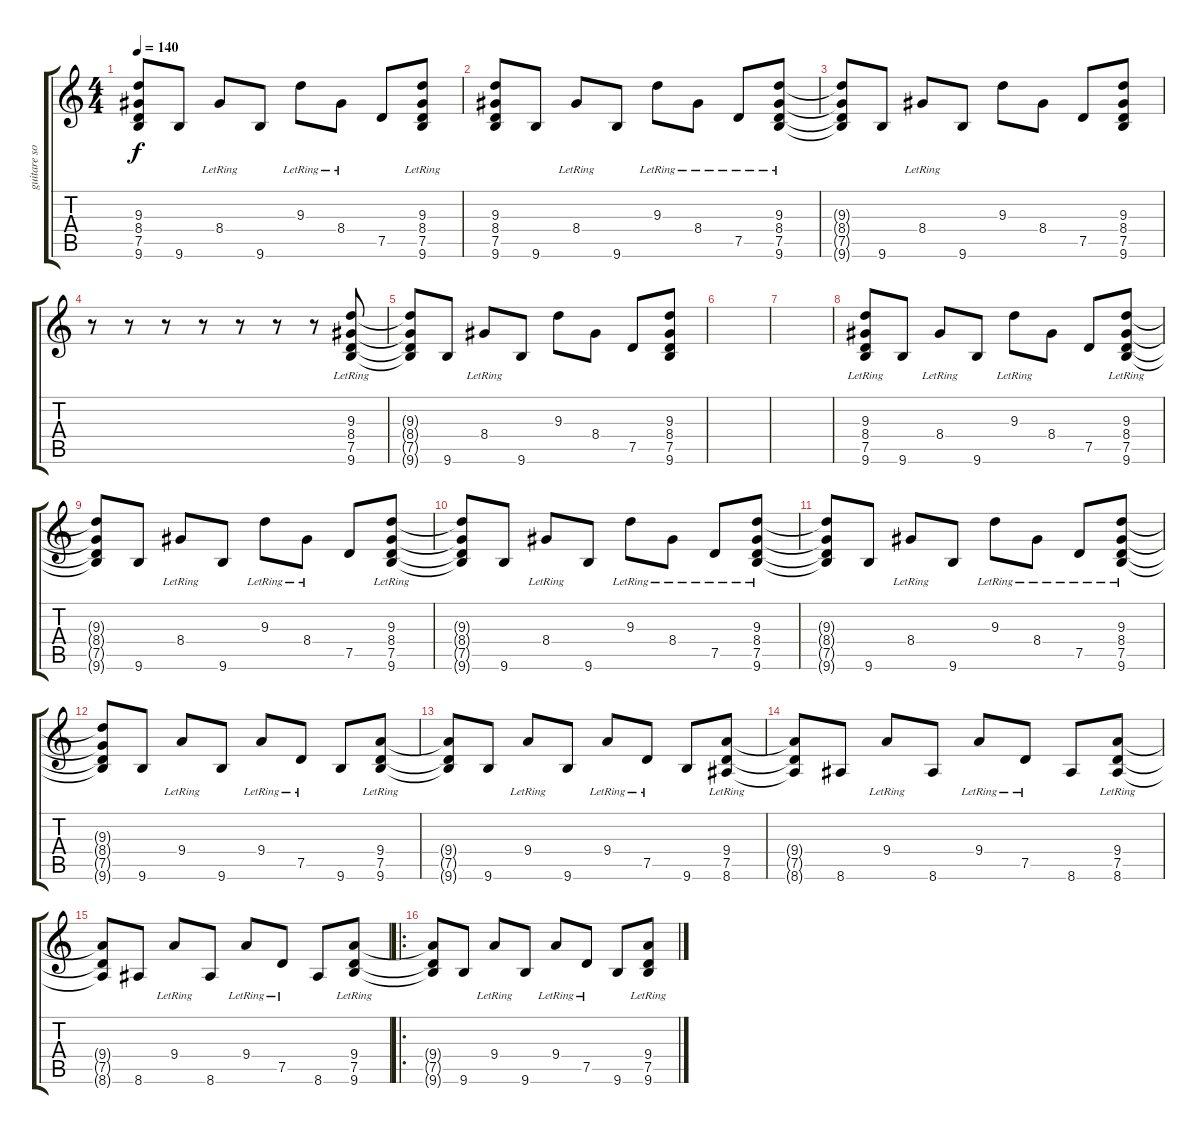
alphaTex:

\track ("guitare son clair" "guitare so") {instrument acousticguitarnylon}
\staff {score tabs}
\tuning (D4 A3 F3 C3 G2 D2) {hide}
\ts (4 4)
\tempo 140
\clef g2
\ks c
(9.3{t} 8.4{t} 7.5{t} 9.6{t}).8{dy f} 9.6.8 8.4{lr}.8 9.6.8 9.3{lr}.8 8.4{lr}.8 7.5.8 (9.3{lr} 8.4{lr} 7.5{lr} 9.6{lr}).8 |
(9.3 8.4 7.5 9.6).8 9.6.8 8.4{lr}.8 9.6.8 9.3{lr}.8 8.4{lr}.8 7.5{lr}.8 (9.3{lr} 8.4 7.5{lr} 9.6{lr}).8 |
(9.3{t} 8.4{t} 7.5{t} 9.6{t}).8 9.6.8 8.4{lr}.8 9.6.8 9.3.8 8.4.8 7.5.8 (9.3 8.4 7.5 9.6).8 |
r.8 r.8 r.8 r.8 r.8 r.8 r.8 (9.3{lr} 8.4 7.5{lr} 9.6{lr}).8 |
(9.3{t} 8.4{t} 7.5{t} 9.6{t}).8 9.6.8 8.4{lr}.8 9.6.8 9.3.8 8.4.8 7.5.8 (9.3 8.4 7.5 9.6).8 |
|
|
(9.3{lr} 8.4{lr} 7.5{lr} 9.6{lr}).8 9.6.8 8.4{lr}.8 9.6.8 9.3{lr}.8 8.4.8 7.5.8 (9.3 8.4{lr} 7.5{lr} 9.6{lr}).8 |
(9.3{t} 8.4{t} 7.5{t} 9.6{t}).8 9.6.8 8.4{lr}.8 9.6.8 9.3{lr}.8 8.4{lr}.8 7.5.8 (9.3{lr} 8.4{lr} 7.5{lr} 9.6{lr}).8 |
(9.3{t} 8.4{t} 7.5{t} 9.6{t}).8 9.6.8 8.4{lr}.8 9.6.8 9.3{lr}.8 8.4{lr}.8 7.5{lr}.8 (9.3{lr} 8.4 7.5{lr} 9.6{lr}).8 |
(9.3{t} 8.4{t} 7.5{t} 9.6{t}).8 9.6.8 8.4{lr}.8 9.6.8 9.3{lr}.8 8.4{lr}.8 7.5{lr}.8 (9.3{lr} 8.4{lr} 7.5{lr} 9.6).8 |
(9.3{t} 8.4{t} 7.5{t} 9.6{t}).8 9.6.8 9.4{lr}.8 9.6.8 9.4{lr}.8 7.5{lr}.8 9.6.8 (9.4{lr} 7.5 9.6{lr}).8 |
(9.4{t} 7.5{t} 9.6{t}).8 9.6.8 9.4{lr}.8 9.6.8 9.4{lr}.8 7.5{lr}.8 9.6.8 (9.4{lr} 7.5{lr} 8.6{lr}).8 |
(9.4{t} 7.5{t} 8.6{t}).8 8.6.8 9.4{lr}.8 8.6.8 9.4{lr}.8 7.5{lr}.8 8.6.8 (9.4{lr} 7.5{lr} 8.6{lr}).8 |
(9.4{t} 7.5{t} 8.6{t}).8 8.6.8 9.4{lr}.8 8.6.8 9.4{lr}.8 7.5{lr}.8 8.6.8 (9.4{lr} 7.5{lr} 9.6{lr}).8 |
\ro
(9.4{t} 7.5{t} 9.6{t}).8 9.6.8 9.4{lr}.8 9.6.8 9.4{lr}.8 7.5{lr}.8 9.6.8 (9.4{lr} 7.5{lr} 9.6{lr}).8
